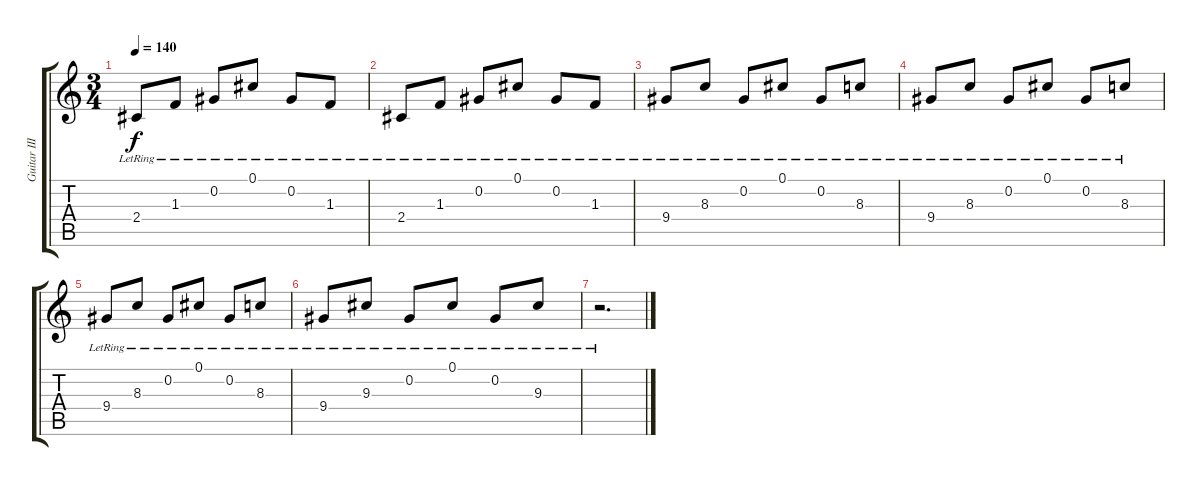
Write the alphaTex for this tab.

\track ("Guitar III" "Guitar III") {instrument electricguitarjazz}
\staff {score tabs}
\tuning (Db4 Ab3 E3 B2 Gb2 Db2) {hide}
\ts (3 4)
\tempo 140
\clef g2
\ks c
2.4{lr}.8{dy f} 1.3{lr}.8 0.2{lr}.8 0.1{lr}.8 0.2{lr}.8 1.3{lr}.8 |
2.4{lr}.8 1.3{lr}.8 0.2{lr}.8 0.1{lr}.8 0.2{lr}.8 1.3{lr}.8 |
9.4{lr}.8 8.3{lr}.8 0.2{lr}.8 0.1{lr}.8 0.2{lr}.8 8.3{lr}.8 |
9.4{lr}.8 8.3{lr}.8 0.2{lr}.8 0.1{lr}.8 0.2{lr}.8 8.3{lr}.8 |
9.4{lr}.8 8.3{lr}.8 0.2{lr}.8 0.1{lr}.8 0.2{lr}.8 8.3{lr}.8 |
9.4{lr}.8 9.3{lr}.8 0.2{lr}.8 0.1{lr}.8 0.2{lr}.8 9.3{lr}.8 |
r.2{d}
